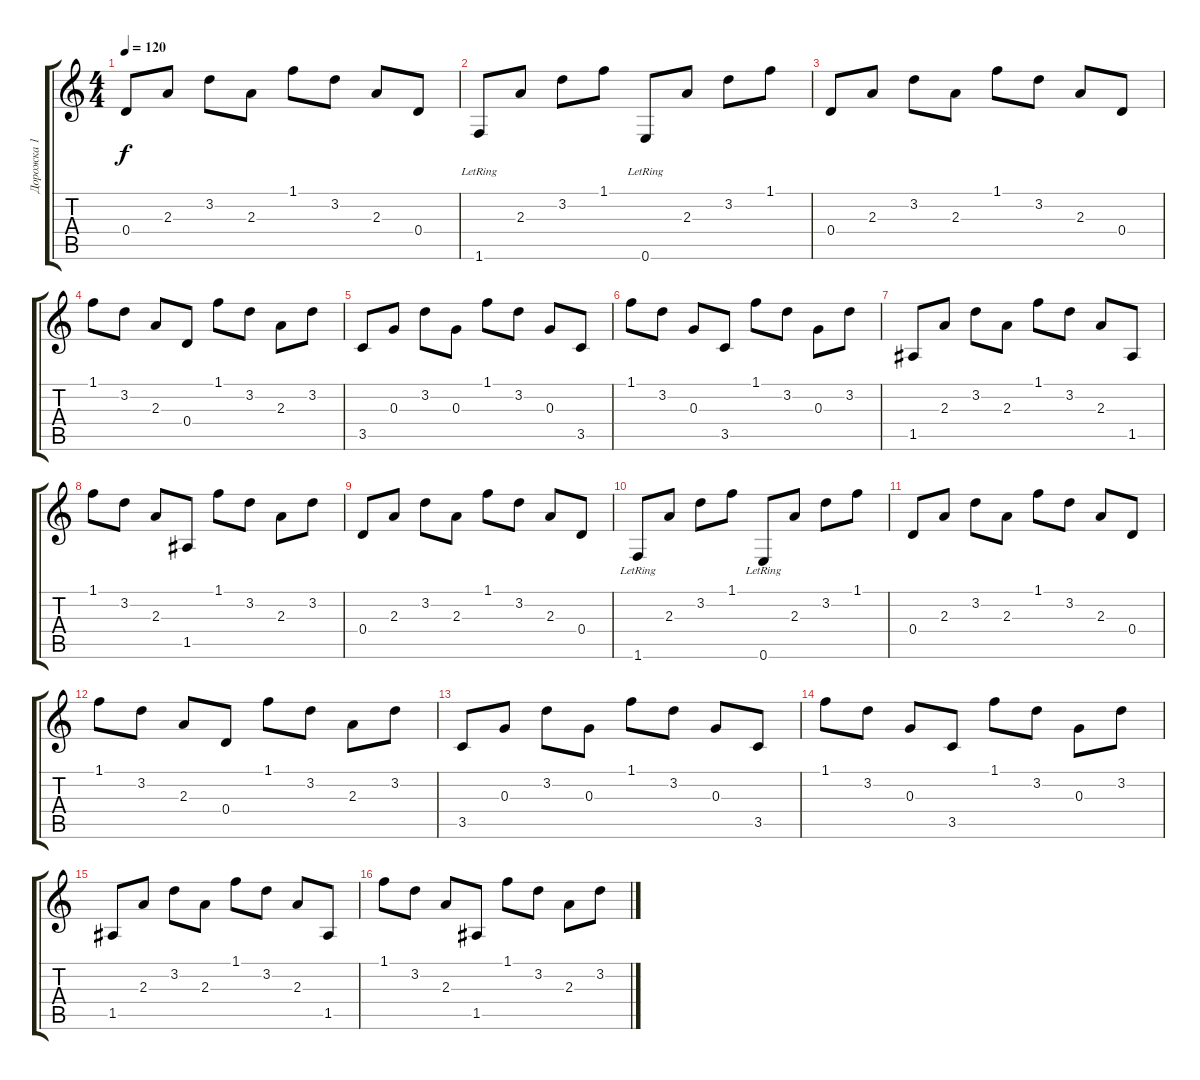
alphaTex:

\track ("Дорожка 1" "Дорожка 1") {instrument acousticguitarsteel}
\staff {score tabs}
\tuning (E4 B3 G3 D3 A2 E2) {hide}
\ts (4 4)
\tempo 120
\clef g2
\ks c
0.4.8{dy f} 2.3.8 3.2.8 2.3.8 1.1.8 3.2.8 2.3.8 0.4.8 |
1.6{lr}.8 2.3.8 3.2.8 1.1.8 0.6{lr}.8 2.3.8 3.2.8 1.1.8 |
0.4.8 2.3.8 3.2.8 2.3.8 1.1.8 3.2.8 2.3.8 0.4.8 |
1.1.8 3.2.8 2.3.8 0.4.8 1.1.8 3.2.8 2.3.8 3.2.8 |
3.5.8 0.3.8 3.2.8 0.3.8 1.1.8 3.2.8 0.3.8 3.5.8 |
1.1.8 3.2.8 0.3.8 3.5.8 1.1.8 3.2.8 0.3.8 3.2.8 |
1.5.8 2.3.8 3.2.8 2.3.8 1.1.8 3.2.8 2.3.8 1.5.8 |
1.1.8 3.2.8 2.3.8 1.5.8 1.1.8 3.2.8 2.3.8 3.2.8 |
0.4.8 2.3.8 3.2.8 2.3.8 1.1.8 3.2.8 2.3.8 0.4.8 |
1.6{lr}.8 2.3.8 3.2.8 1.1.8 0.6{lr}.8 2.3.8 3.2.8 1.1.8 |
0.4.8 2.3.8 3.2.8 2.3.8 1.1.8 3.2.8 2.3.8 0.4.8 |
1.1.8 3.2.8 2.3.8 0.4.8 1.1.8 3.2.8 2.3.8 3.2.8 |
3.5.8 0.3.8 3.2.8 0.3.8 1.1.8 3.2.8 0.3.8 3.5.8 |
1.1.8 3.2.8 0.3.8 3.5.8 1.1.8 3.2.8 0.3.8 3.2.8 |
1.5.8 2.3.8 3.2.8 2.3.8 1.1.8 3.2.8 2.3.8 1.5.8 |
1.1.8 3.2.8 2.3.8 1.5.8 1.1.8 3.2.8 2.3.8 3.2.8
